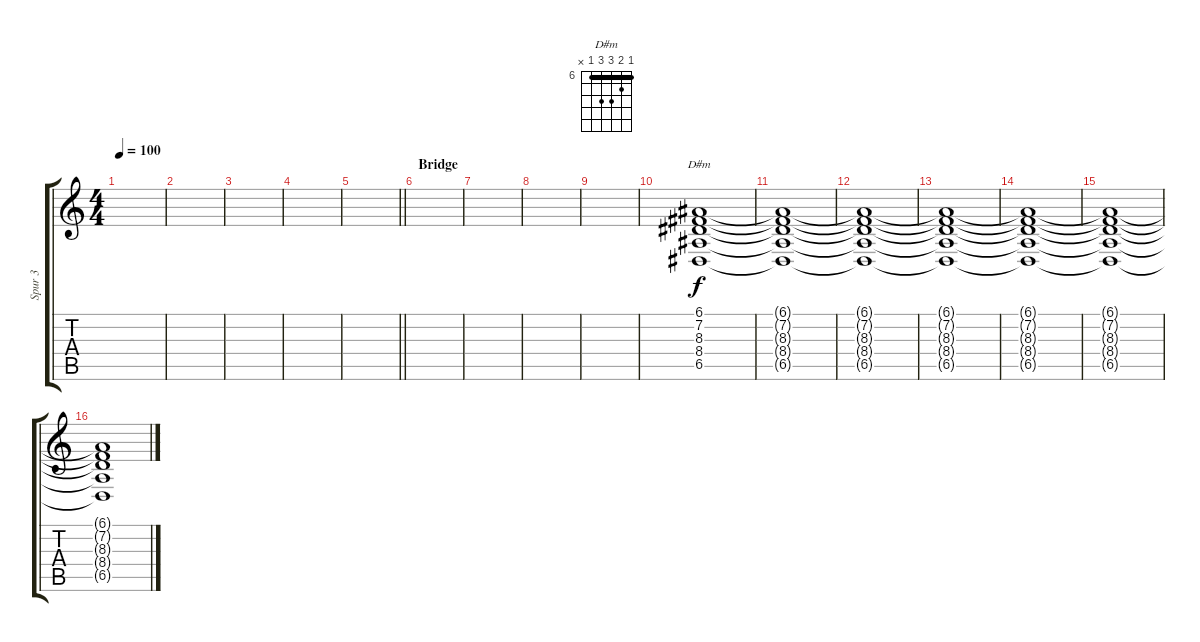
\track ("Spur 3" "Spur 3") {instrument synthstrings1}
\staff {score tabs}
\tuning (E4 B3 G3 D3 A2 E2) {hide}
\chord ("D#m" 6 7 8 8 6 x) {firstfret 6 barre 6}
\ts (4 4)
\tempo 100
\clef g2
\ks c
|
|
|
|
\barLineRight lightlight
|
\section ("" "Bridge")
|
|
|
|
(6.1 7.2 8.3 8.4 6.5).1{ch "D#m"} |
(6.1{t} 7.2{t} 8.3{t} 8.4{t} 6.5{t}).1 |
(6.1{t} 7.2{t} 8.3{t} 8.4{t} 6.5{t}).1 |
(6.1{t} 7.2{t} 8.3{t} 8.4{t} 6.5{t}).1 |
(6.1{t} 7.2{t} 8.3{t} 8.4{t} 6.5{t}).1 |
(6.1{t} 7.2{t} 8.3{t} 8.4{t} 6.5{t}).1 |
(6.1{t} 7.2{t} 8.3{t} 8.4{t} 6.5{t}).1
